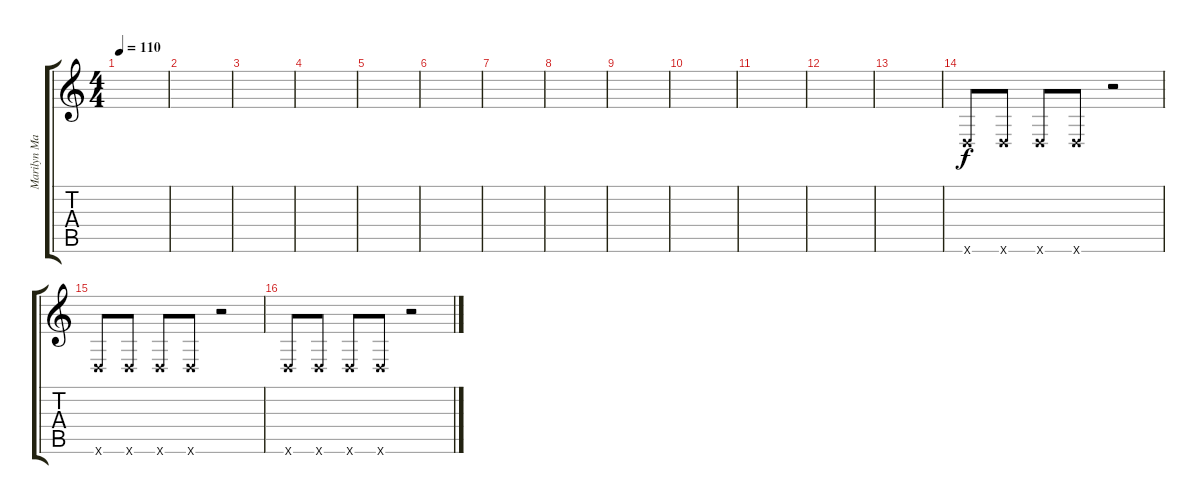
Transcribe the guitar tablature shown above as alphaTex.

\track ("Marilyn Manson" "Marilyn Ma") {instrument overdrivenguitar}
\staff {score tabs}
\tuning (E4 B3 G3 D3 A2 D2) {hide}
\ts (4 4)
\tempo 110
\clef g2
\ks c
|
|
|
|
|
|
|
|
|
|
|
|
|
0.6{x}.8 0.6{x}.8 0.6{x}.8 0.6{x}.8 r.2 |
0.6{x}.8 0.6{x}.8 0.6{x}.8 0.6{x}.8 r.2 |
0.6{x}.8 0.6{x}.8 0.6{x}.8 0.6{x}.8 r.2
